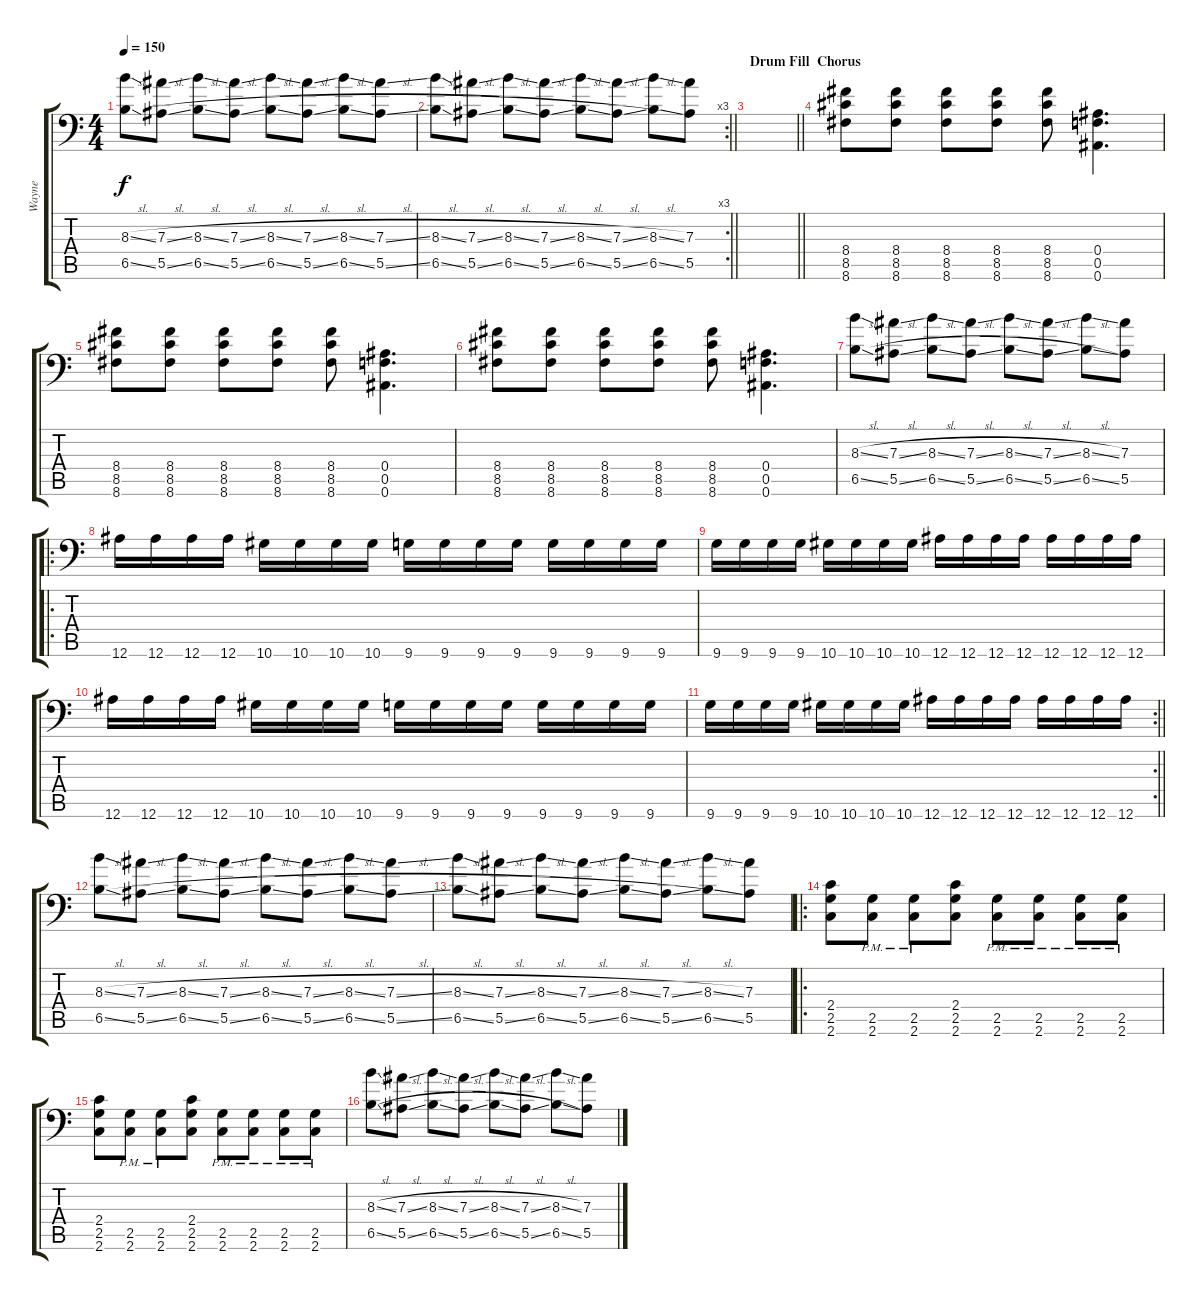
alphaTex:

\track ("Wayne" "Wayne") {instrument distortionguitar}
\staff {score tabs}
\tuning (C4 G3 Eb3 Bb2 F2 Bb1) {hide}
\ts (4 4)
\tempo 150
\clef f4
\ks c
(8.3{sl} 6.5{sl}).8{dy f} (7.3{sl} 5.5{sl}).8 (8.3{sl} 6.5{sl}).8 (7.3{sl} 5.5{sl}).8 (8.3{sl} 6.5{sl}).8 (7.3{sl} 5.5{sl}).8 (8.3{sl} 6.5{sl}).8 (7.3{sl} 5.5{sl}).8 |
\rc 3
\barLineRight lightlight
(8.3{sl} 6.5{sl}).8 (7.3{sl} 5.5{sl}).8 (8.3{sl} 6.5{sl}).8 (7.3{sl} 5.5{sl}).8 (8.3{sl} 6.5{sl}).8 (7.3{sl} 5.5{sl}).8 (8.3{sl} 6.5{sl}).8 (7.3 5.5).8 |
\section ("" "Drum Fill")
\barLineRight lightlight
|
\section ("" "Chorus")
(8.4 8.5 8.6).8 (8.4 8.5 8.6).8 (8.4 8.5 8.6).8 (8.4 8.5 8.6).8 (8.4 8.5 8.6).8 (0.4 0.5 0.6).4{d} |
(8.4 8.5 8.6).8 (8.4 8.5 8.6).8 (8.4 8.5 8.6).8 (8.4 8.5 8.6).8 (8.4 8.5 8.6).8 (0.4 0.5 0.6).4{d} |
(8.4 8.5 8.6).8 (8.4 8.5 8.6).8 (8.4 8.5 8.6).8 (8.4 8.5 8.6).8 (8.4 8.5 8.6).8 (0.4 0.5 0.6).4{d} |
(8.3{sl} 6.5{sl}).8 (7.3{sl} 5.5{sl}).8 (8.3{sl} 6.5{sl}).8 (7.3{sl} 5.5{sl}).8 (8.3{sl} 6.5{sl}).8 (7.3{sl} 5.5{sl}).8 (8.3{sl} 6.5{sl}).8 (7.3 5.5).8 |
\ro
12.6.16 12.6.16 12.6.16 12.6.16 10.6.16 10.6.16 10.6.16 10.6.16 9.6.16 9.6.16 9.6.16 9.6.16 9.6.16 9.6.16 9.6.16 9.6.16 |
9.6.16 9.6.16 9.6.16 9.6.16 10.6.16 10.6.16 10.6.16 10.6.16 12.6.16 12.6.16 12.6.16 12.6.16 12.6.16 12.6.16 12.6.16 12.6.16 |
12.6.16 12.6.16 12.6.16 12.6.16 10.6.16 10.6.16 10.6.16 10.6.16 9.6.16 9.6.16 9.6.16 9.6.16 9.6.16 9.6.16 9.6.16 9.6.16 |
\rc 2
\barLineRight lightlight
9.6.16 9.6.16 9.6.16 9.6.16 10.6.16 10.6.16 10.6.16 10.6.16 12.6.16 12.6.16 12.6.16 12.6.16 12.6.16 12.6.16 12.6.16 12.6.16 |
\section ("" "")
(8.3{sl} 6.5{sl}).8 (7.3{sl} 5.5{sl}).8 (8.3{sl} 6.5{sl}).8 (7.3{sl} 5.5{sl}).8 (8.3{sl} 6.5{sl}).8 (7.3{sl} 5.5{sl}).8 (8.3{sl} 6.5{sl}).8 (7.3{sl} 5.5{sl}).8 |
(8.3{sl} 6.5{sl}).8 (7.3{sl} 5.5{sl}).8 (8.3{sl} 6.5{sl}).8 (7.3{sl} 5.5{sl}).8 (8.3{sl} 6.5{sl}).8 (7.3{sl} 5.5{sl}).8 (8.3{sl} 6.5{sl}).8 (7.3 5.5).8 |
\ro
(2.4 2.5 2.6).8 (2.5{pm} 2.6{pm}).8 (2.5{pm} 2.6{pm}).8 (2.4 2.5 2.6).8 (2.5{pm} 2.6{pm}).8 (2.5{pm} 2.6{pm}).8 (2.5{pm} 2.6{pm}).8 (2.5{pm} 2.6{pm}).8 |
(2.4 2.5 2.6).8 (2.5{pm} 2.6{pm}).8 (2.5{pm} 2.6{pm}).8 (2.4 2.5 2.6).8 (2.5{pm} 2.6{pm}).8 (2.5{pm} 2.6{pm}).8 (2.5{pm} 2.6{pm}).8 (2.5{pm} 2.6{pm}).8 |
(8.3{sl} 6.5{sl}).8 (7.3{sl} 5.5{sl}).8 (8.3{sl} 6.5{sl}).8 (7.3{sl} 5.5{sl}).8 (8.3{sl} 6.5{sl}).8 (7.3{sl} 5.5{sl}).8 (8.3{sl} 6.5{sl}).8 (7.3{sl} 5.5{sl}).8
